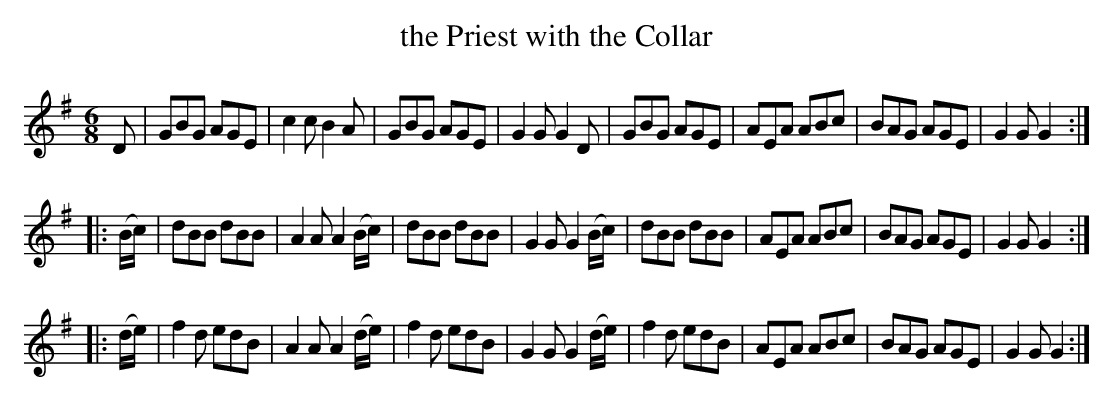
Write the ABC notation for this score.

X:1
T: the Priest with the Collar
M: 6/8
L: 1/8
K: G
D |\
GBG AGE | c2c B2A | GBG AGE | G2G G2D |\
GBG AGE | AEA ABc | BAG AGE | G2G G2 :|
|: (B/c/) |\
dBB dBB | A2A A2(B/c/) | dBB dBB | G2G G2(B/c/) |\
dBB dBB | AEA ABc | BAG AGE | G2G G2 :|
|: (d/e/) |\
f2d edB | A2A A2(d/e/) | f2d edB | G2G G2(d/e/) |\
f2d edB | AEA ABc | BAG AGE | G2G G2 :|
